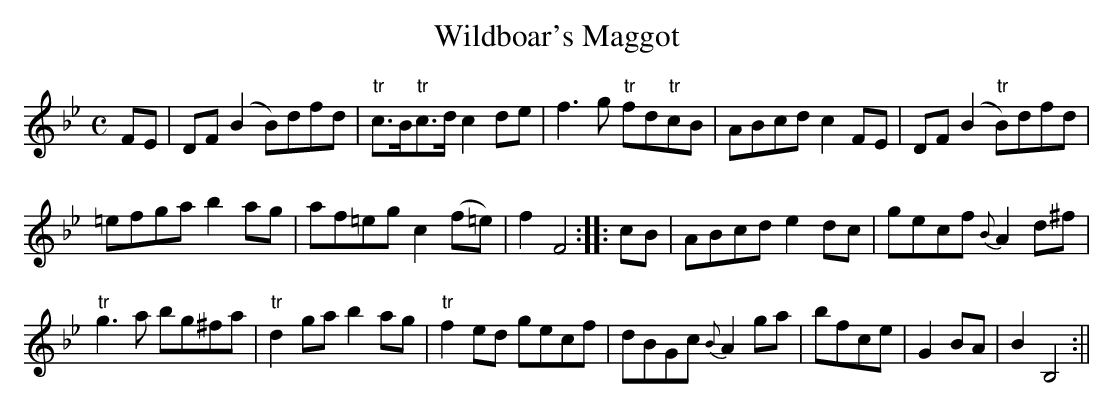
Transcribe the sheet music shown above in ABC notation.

X:1
T:Wildboar's Maggot
M:C
L:1/8
K:Bb
FE|DF (B2 B)dfd|"tr"c>B"tr"c>d c2 de|f3 g "tr"fd"tr"cB|ABcd c2 FE|DF (B2 "tr"B)dfd|
=efga b2 ag|af=eg c2 (f=e)|f2 F4::cB|ABcd e2 dc|gecf {B}A2 d^f|
"tr"g3 a bg^fa|"tr"d2 ga b2 ag|"tr"f2 ed gecf|dBGc {B}A2 ga|bfce|G2 BA|B2 B,4:||
